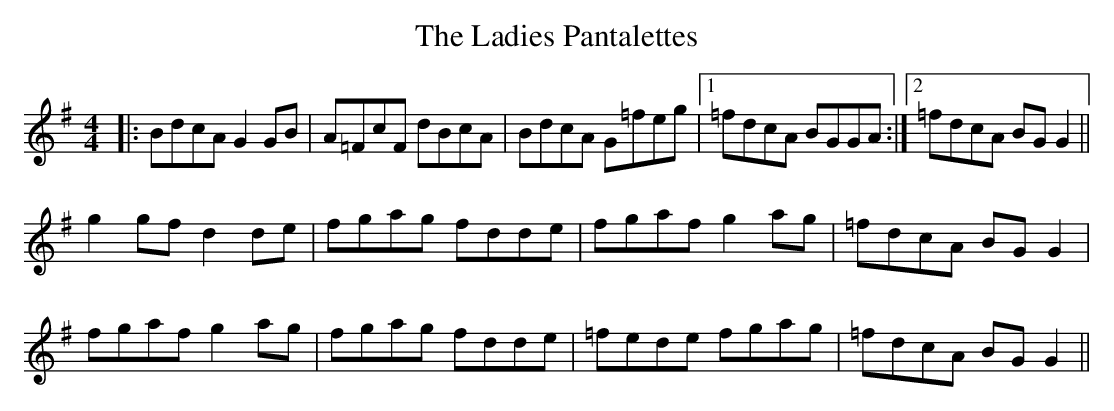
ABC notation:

X:1
T: The Ladies Pantalettes
M: 4/4
L: 1/8
K: Gmaj
|:BdcA G2GB|A=FcF dBcA|BdcA G=feg|1 =fdcA BGGA:|2 =fdcA BGG2||
g2gf d2de|fgag fdde|fgaf g2ag|=fdcA BGG2|
fgaf g2ag|fgag fdde|=fede fgag|=fdcA BGG2||
